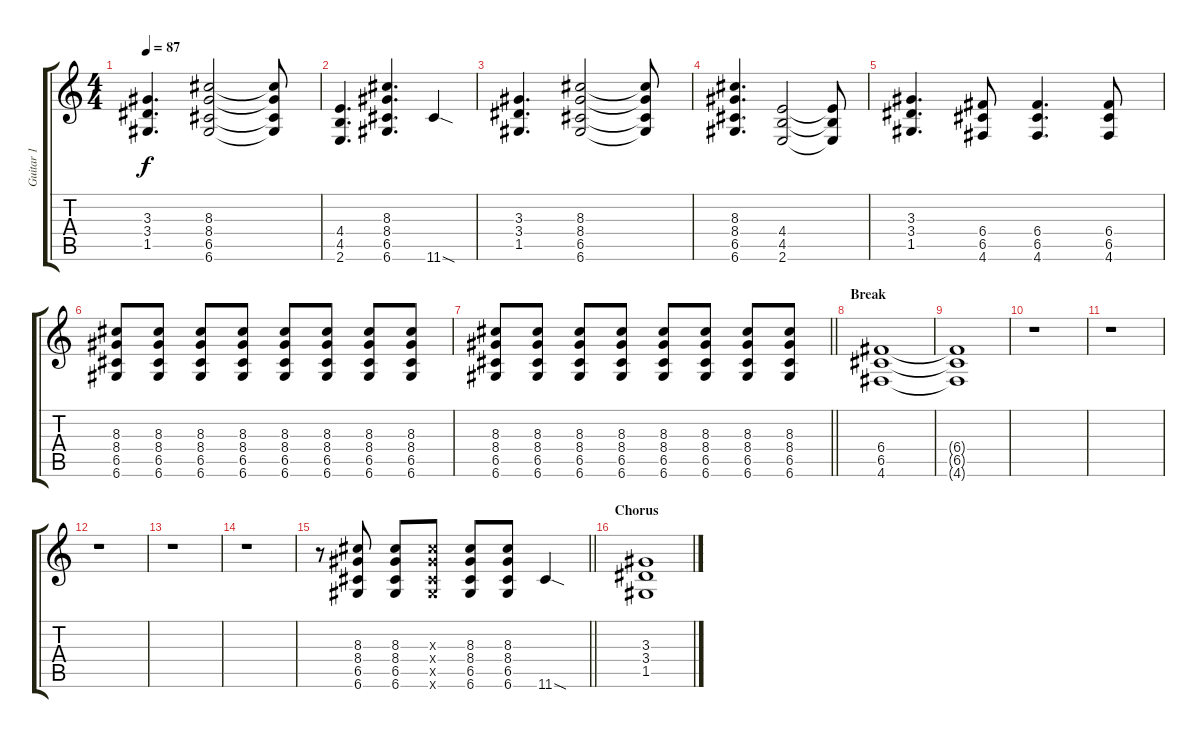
\track ("Guitar 1" "Guitar 1") {instrument distortionguitar}
\staff {score tabs}
\tuning (D4 A3 F3 C3 G2 D2) {hide}
\ts (4 4)
\tempo 87
\clef g2
\ks c
(3.3 3.4 1.5).4{d dy f} (8.3 8.4 6.5 6.6).2 (8.3{t} 8.4{t} 6.5{t} 6.6{t}).8 |
(4.4 4.5 2.6).4{d} (8.3 8.4 6.5 6.6).4{d} 11.6{sod}.4 |
(3.3 3.4 1.5).4{d} (8.3 8.4 6.5 6.6).2 (8.3{t} 8.4{t} 6.5{t} 6.6{t}).8 |
(8.3 8.4 6.5 6.6).4{d} (4.4 4.5 2.6).2 (4.4{t} 4.5{t} 2.6{t}).8 |
(3.3 3.4 1.5).4{d} (6.4 6.5 4.6).8 (6.4 6.5 4.6).4{d} (6.4 6.5 4.6).8 |
(8.3 8.4 6.5 6.6).8 (8.3 8.4 6.5 6.6).8 (8.3 8.4 6.5 6.6).8 (8.3 8.4 6.5 6.6).8 (8.3 8.4 6.5 6.6).8 (8.3 8.4 6.5 6.6).8 (8.3 8.4 6.5 6.6).8 (8.3 8.4 6.5 6.6).8 |
\barLineRight lightlight
(8.3 8.4 6.5 6.6).8 (8.3 8.4 6.5 6.6).8 (8.3 8.4 6.5 6.6).8 (8.3 8.4 6.5 6.6).8 (8.3 8.4 6.5 6.6).8 (8.3 8.4 6.5 6.6).8 (8.3 8.4 6.5 6.6).8 (8.3 8.4 6.5 6.6).8 |
\section ("" "Break")
(6.4 6.5 4.6).1 |
(6.4{t} 6.5{t} 4.6{t}).1 |
r.1 |
r.1 |
r.1 |
r.1 |
r.1 |
\barLineRight lightlight
r.8 (8.3 8.4 6.5 6.6).8 (8.3 8.4 6.5 6.6).8 (8.3{x} 8.4{x} 6.5{x} 6.6{x}).8 (8.3 8.4 6.5 6.6).8 (8.3 8.4 6.5 6.6).8 11.6{sod}.4 |
\section ("" "Chorus")
(3.3 3.4 1.5).1
